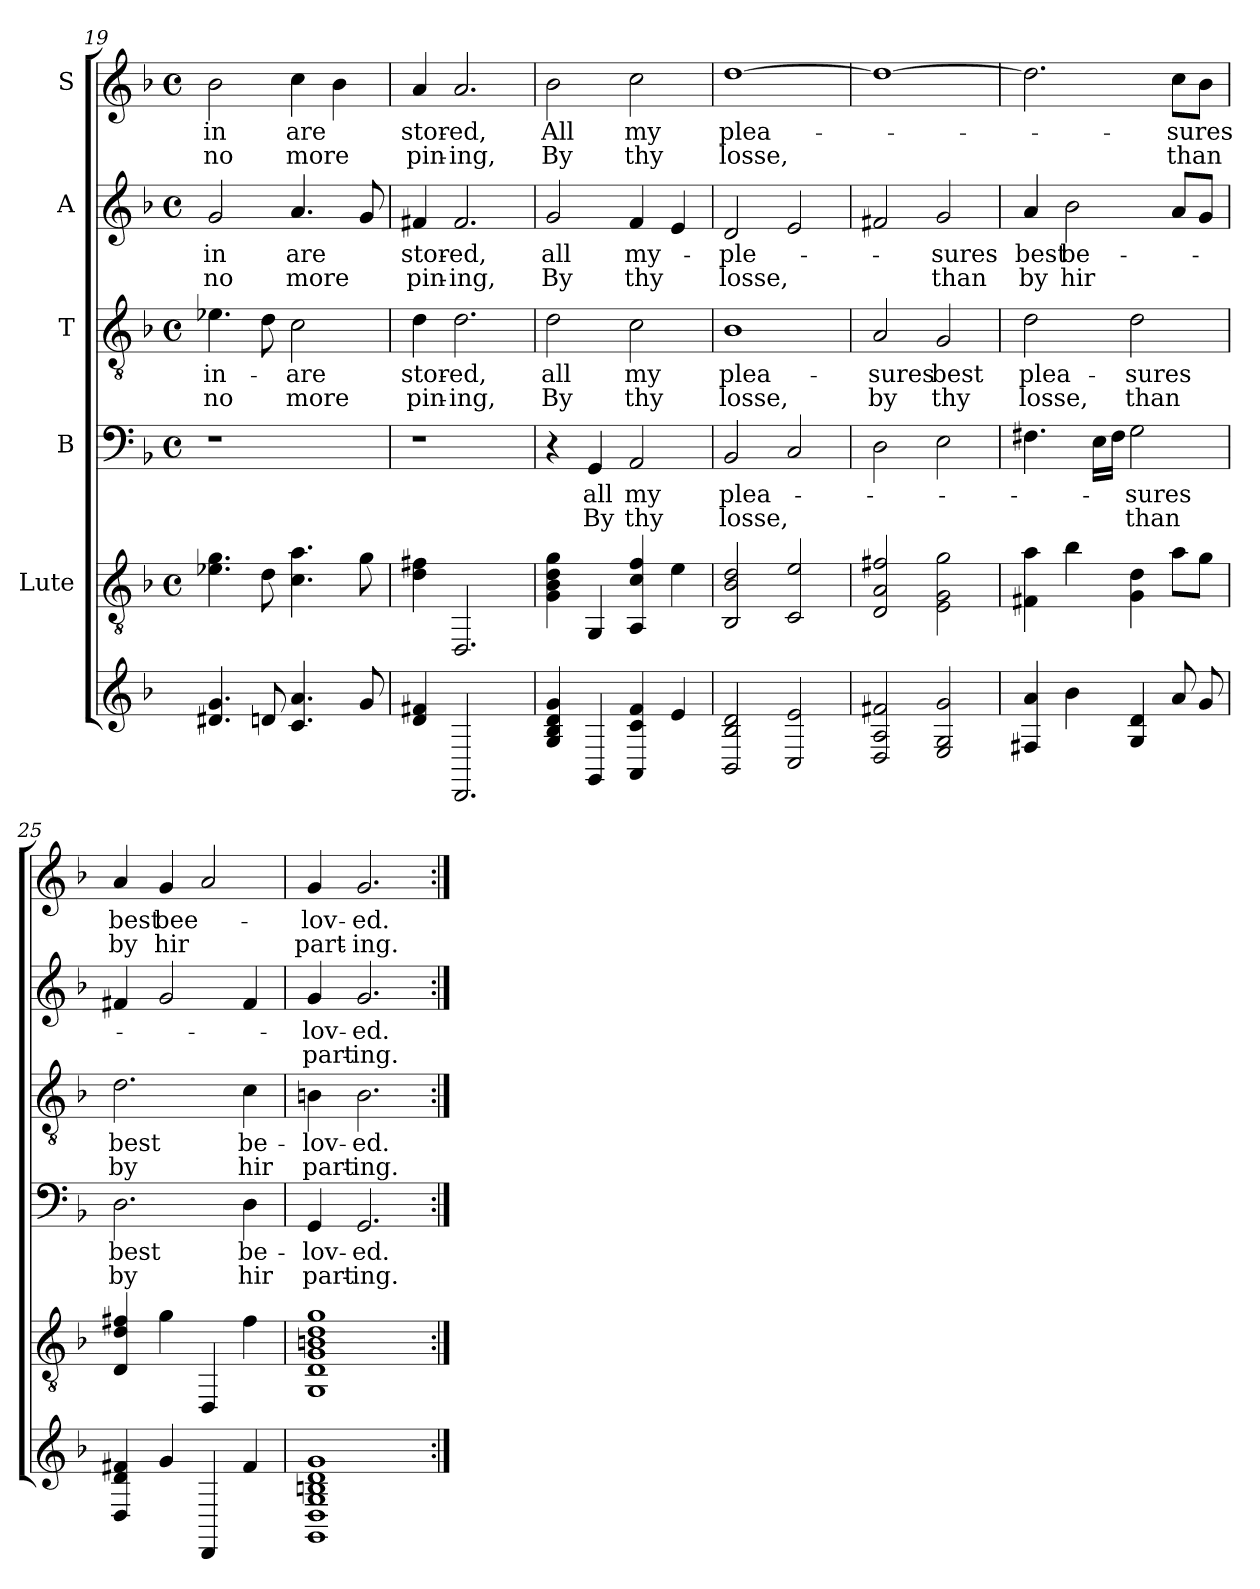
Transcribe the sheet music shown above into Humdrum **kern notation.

**kern	**kern	**kern	**text	**text	**kern	**text	**text	**kern	**text	**text	**kern	**text	**text
*part6	*part5	*part4	*part4	*part4	*part3	*part3	*part3	*part2	*part2	*part2	*part1	*part1	*part1
*staff6	*staff5	*staff4	*staff4	*staff4	*staff3	*staff3	*staff3	*staff2	*staff2	*staff2	*staff1	*staff1	*staff1
*	*I"Lute	*I"B	*	*	*I"T	*	*	*I"A	*	*	*I"S	*	*
*	*clefGv2	*clefF4	*	*	*clefGv2	*	*	*clefG2	*	*	*clefG2	*	*
*k[b-]	*k[b-]	*k[b-]	*	*	*k[b-]	*	*	*k[b-]	*	*	*k[b-]	*	*
*F:	*F:	*F:	*	*	*F:	*	*	*F:	*	*	*F:	*	*
*	*M4/4	*M4/4	*	*	*M4/4	*	*	*M4/4	*	*	*M4/4	*	*
*	*met(c)	*met(c)	*	*	*met(c)	*	*	*met(c)	*	*	*met(c)	*	*
=19	=19	=19	=19	=19	=19	=19	=19	=19	=19	=19	=19	=19	=19
4.d# 4.g	4.e-X\ 4.g\	1r	.	.	4.e-X\	-in-	no	2g/	-in	no	2b-\	-in	no
8d	8d\	.	.	.	8d\	.	.	.	.	.	.	.	.
4.c 4.a	4.c\ 4.a\	.	.	.	2c\	-are	more	4.a/	are	more	4cc\	are	more
.	.	.	.	.	.	.	.	.	.	.	4b-\	.	.
8g	8g\	.	.	.	.	.	.	8g/	.	.	.	.	.
=20	=20	=20	=20	=20	=20	=20	=20	=20	=20	=20	=20	=20	=20
4d 4f#	4d\ 4f#X\	1r	.	.	4d\	stor-	pin-	4f#X/	stor-	pin-	4a/	stor-	pin-
2.DD	2.DD/	.	.	.	2.d\	-ed,	-ing,	2.f#/	-ed,	-ing,	2.a/	-ed,	-ing,
=21	=21	=21	=21	=21	=21	=21	=21	=21	=21	=21	=21	=21	=21
4G 4B- 4d 4g	4G\ 4B-\ 4d\ 4g\	4r	.	.	2d\	all	By	2g/	all	By	2b-\	All	By
4GG	4GG/	4GG/	all	By	.	.	.	.	.	.	.	.	.
4AA 4c 4f	4AA/ 4c/ 4f/	2AA/	my	thy	2c\	my	thy	4f/	my-	thy	2cc\	my	thy
4e	4e\	.	.	.	.	.	.	4e/	.	.	.	.	.
=22	=22	=22	=22	=22	=22	=22	=22	=22	=22	=22	=22	=22	=22
2BB- 2B- 2d	2BB-/ 2B-/ 2d/	2BB-/	plea-	losse,	1B-	plea-	losse,	2d/	-ple-	losse,	[1dd	plea-	losse,
2C 2e	2C/ 2e/	2C/	.	.	.	.	.	2e/	.	.	.	.	.
=23	=23	=23	=23	=23	=23	=23	=23	=23	=23	=23	=23	=23	=23
2D 2A 2f#	2D/ 2A/ 2f#X/	2D\	.	.	2A/	-sures	by	2f#X/	.	.	1dd_	.	.
2E 2G 2g	2E\ 2G\ 2g\	2E\	.	.	2G/	best	thy	2g/	-sures	than	.	.	.
!!LO:PB:g=z
=24	=24	=24	=24	=24	=24	=24	=24	=24	=24	=24	=24	=24	=24
4F# 4a	4F#X\ 4a\	4.F#X\	.	.	2d\	plea-	losse,	4a/	best	by	2.dd\]	.	.
4b-	4b-\	.	.	.	.	.	.	2b-\	be-	hir	.	.	.
.	.	16E\LL	.	.	.	.	.	.	.	.	.	.	.
.	.	16F#\JJ	.	.	.	.	.	.	.	.	.	.	.
4G 4d	4G\ 4d\	2G\	-sures	than	2d\	-sures	than	.	.	.	.	.	.
8a	8a\L	.	.	.	.	.	.	8a/L	.	.	8cc\L	-sures	than
8g	8g\J	.	.	.	.	.	.	8g/J	.	.	8b-\J	.	.
=25	=25	=25	=25	=25	=25	=25	=25	=25	=25	=25	=25	=25	=25
4D 4d 4f#	4D/ 4d/ 4f#X/	2.D\	best	by	2.d\	best	by	4f#X/	.	.	4a/	best	by
4g	4g\	.	.	.	.	.	.	2g/	.	.	4g/	bee-	hir
4DD	4DD/	.	.	.	.	.	.	.	.	.	2a/	.	.
4f#	4f#\	4D\	be-	hir	4c\	be-	hir	4f#/	.	.	.	.	.
=26	=26	=26	=26	=26	=26	=26	=26	=26	=26	=26	=26	=26	=26
1GG 1D 1G 1B 1d 1g	1GG 1D 1G 1Bn 1d 1g	4GG/	-lov-	part-	4Bn\	-lov-	part-	4g/	-lov-	part-	4g/	-lov-	part-
.	.	2.GG/	-ed.	-ing.	2.B\	-ed.	-ing.	2.g/	-ed.	-ing.	2.g/	-ed.	-ing.
=:|!	=:|!	=:|!	=:|!	=:|!	=:|!	=:|!	=:|!	=:|!	=:|!	=:|!	=:|!	=:|!	=:|!
*-	*-	*-	*-	*-	*-	*-	*-	*-	*-	*-	*-	*-	*-
